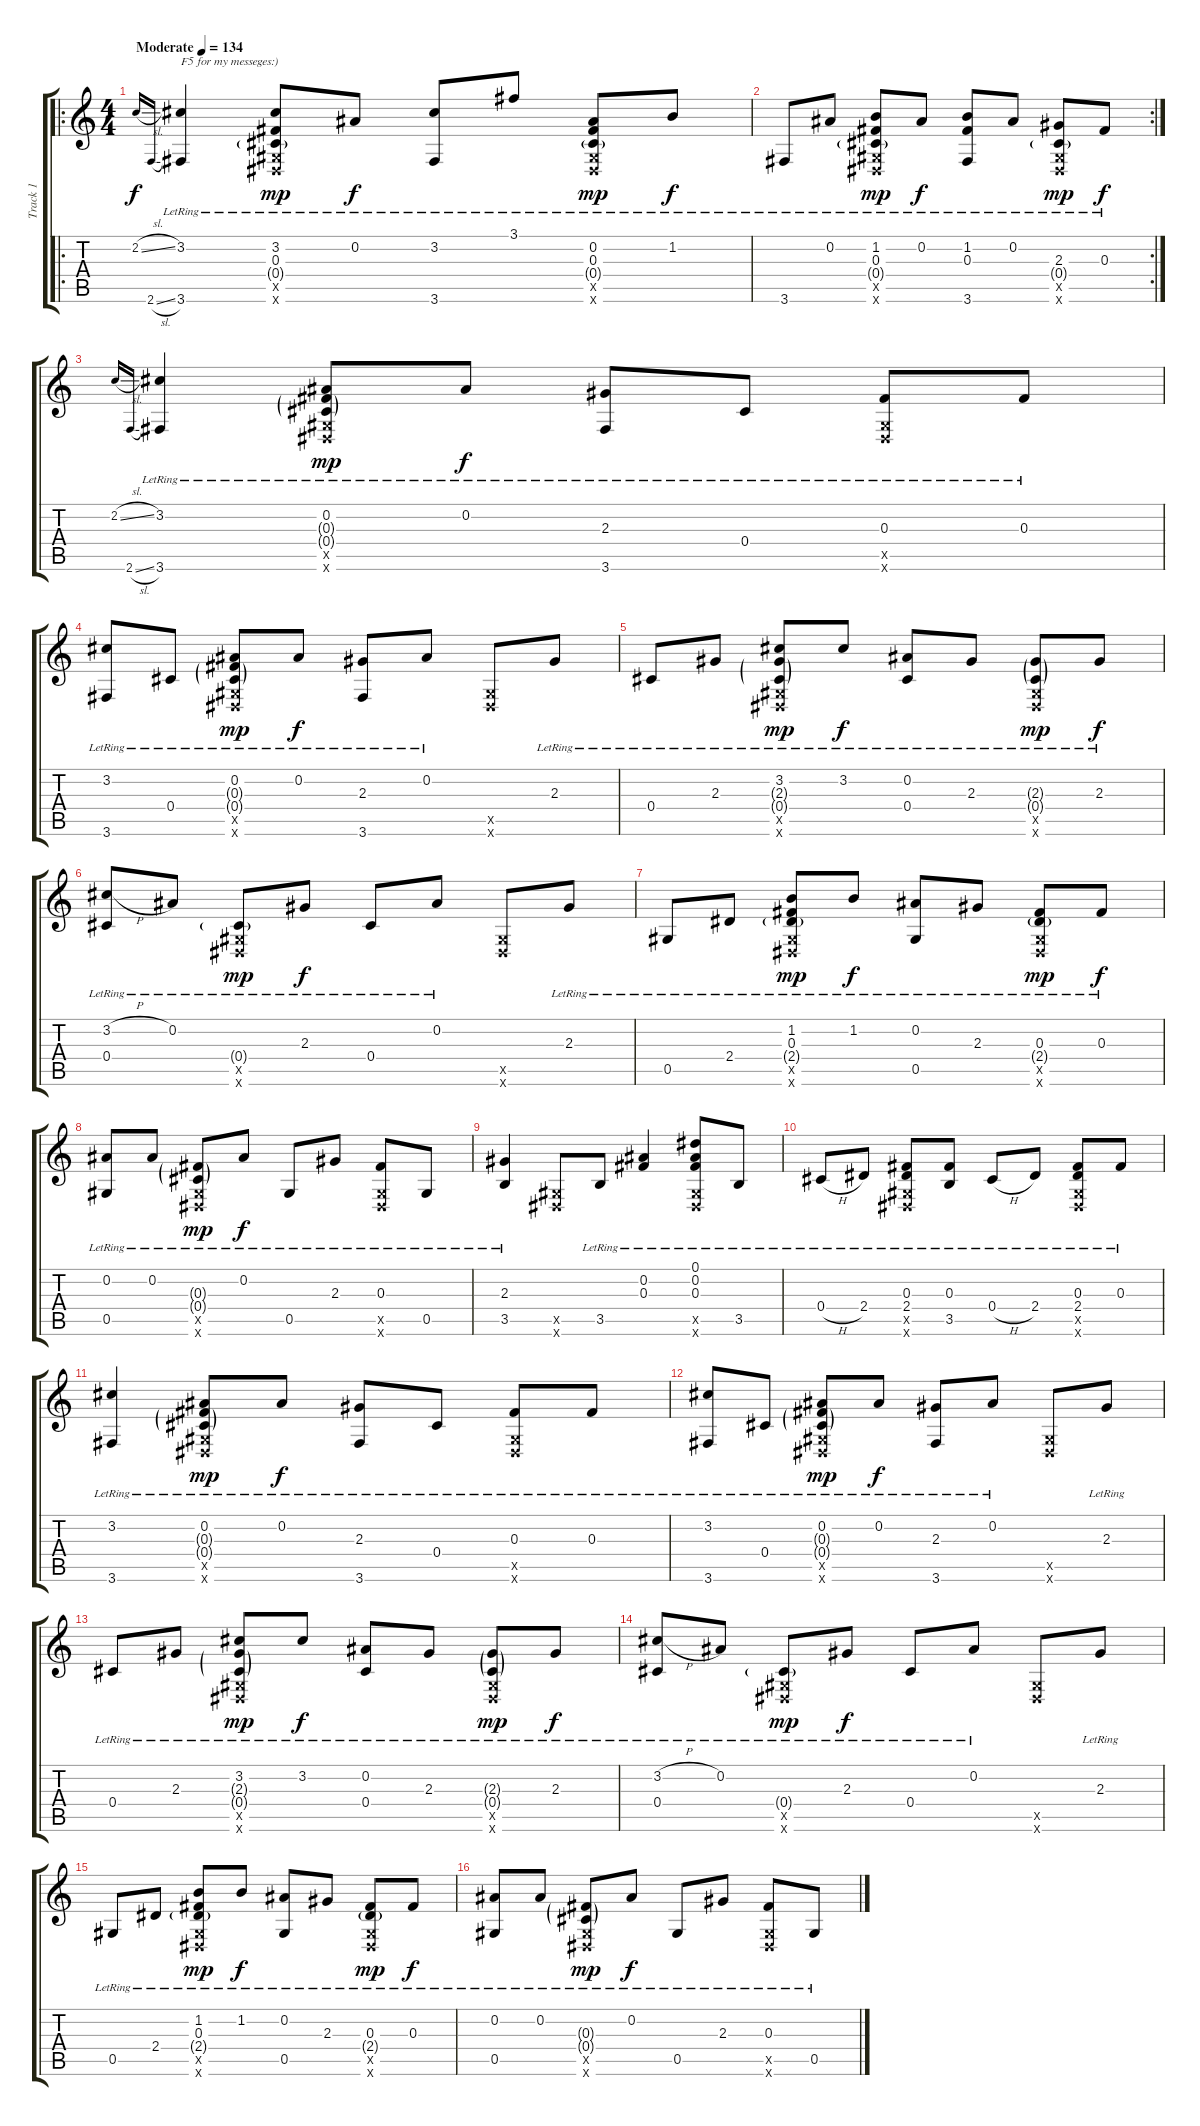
\track ("Track 1" "Track 1") {instrument acousticguitarsteel}
\staff {score tabs}
\tuning (Eb4 Bb3 Gb3 Db3 Ab2 Eb2) {hide}
\ro
\ts (4 4)
\tempo (134 "Moderate")
\clef g2
\ks c
2.2{sl}.16{gr onbeat dy f instrument acousticguitarsteel} 2.6{sl}.16{gr onbeat} (3.2{lr} 3.6{lr}).4{txt "F5 for my messeges:)"} (3.2{lr} 0.3{lr} 0.4{g lr} 0.5{x} 0.6{x}).8{dy mp} 0.2{lr}.8{dy f} (3.2{lr} 3.6{lr}).8 3.1{lr}.8 (0.2{lr} 0.3{lr} 0.4{g lr} 0.5{x} 0.6{x}).8{dy mp} 1.2{lr}.8{dy f} |
\rc 2
3.6{lr}.8 0.2{lr}.8 (1.2{lr} 0.3{lr} 0.4{g lr} 0.5{x} 0.6{x}).8{dy mp} 0.2{lr}.8{dy f} (1.2{lr} 0.3{lr} 3.6{lr}).8 0.2{lr}.8 (2.3{lr} 0.4{g lr} 0.5{x} 0.6{x}).8{dy mp} 0.3{lr}.8{dy f} |
2.2{sl}.16{gr onbeat} 2.6{sl}.16{gr onbeat} (3.2{lr} 3.6{lr}).4 (0.2{lr} 0.3{g lr} 0.4{g lr} 0.5{x} 0.6{x}).8{dy mp} 0.2{lr}.8{dy f} (2.3{lr} 3.6{lr}).8 0.4{lr}.8 (0.3{lr} 0.5{x} 0.6{x}).8 0.3{lr}.8 |
(3.2{lr} 3.6{lr}).8 0.4{lr}.8 (0.2{lr} 0.3{g lr} 0.4{g lr} 0.5{x} 0.6{x}).8{dy mp} 0.2{lr}.8{dy f} (2.3{lr} 3.6{lr}).8 0.2{lr}.8 (0.5{x} 0.6{x}).8 2.3{lr}.8 |
0.4{lr}.8 2.3{lr}.8 (3.2{lr} 2.3{g lr} 0.4{g lr} 0.5{x} 0.6{x}).8{dy mp} 3.2{lr}.8{dy f} (0.2{lr} 0.4{lr}).8 2.3{lr}.8 (2.3{g lr} 0.4{g lr} 0.5{x} 0.6{x}).8{dy mp} 2.3{lr}.8{dy f} |
(3.2{h lr} 0.4{lr}).8 0.2{lr}.8 (0.4{g lr} 0.5{x} 0.6{x}).8{dy mp} 2.3{lr}.8{dy f} 0.4{lr}.8 0.2{lr}.8 (0.5{x} 0.6{x}).8 2.3{lr}.8 |
0.5{lr}.8 2.4{lr}.8 (1.2{lr} 0.3{lr} 2.4{g lr} 0.5{x} 0.6{x}).8{dy mp} 1.2{lr}.8{dy f} (0.2{lr} 0.5{lr}).8 2.3{lr}.8 (0.3{lr} 2.4{g lr} 0.5{x} 0.6{x}).8{dy mp} 0.3{lr}.8{dy f} |
(0.2{lr} 0.5{lr}).8 0.2{lr}.8 (0.3{g lr} 0.4{g lr} 0.5{x} 0.6{x}).8{dy mp} 0.2{lr}.8{dy f} 0.5{lr}.8 2.3{lr}.8 (0.3{lr} 0.5{x} 0.6{x}).8 0.5{lr}.8 |
(2.3{lr} 3.5{lr}).4 (0.5{x} 0.6{x}).8 3.5{lr}.8 (0.2{lr} 0.3{lr}).4 (0.1{lr} 0.2{lr} 0.3{lr} 0.5{x} 0.6{x}).8 3.5{lr}.8 |
0.4{h lr}.8 2.4{lr}.8 (0.3{lr} 2.4{lr} 0.5{x} 0.6{x}).8 (0.3{lr} 3.5{lr}).8 0.4{h lr}.8 2.4{lr}.8 (0.3{lr} 2.4{lr} 0.5{x} 0.6{x}).8 0.3{lr}.8 |
(3.2{lr} 3.6{lr}).4 (0.2{lr} 0.3{g lr} 0.4{g lr} 0.5{x} 0.6{x}).8{dy mp} 0.2{lr}.8{dy f} (2.3{lr} 3.6{lr}).8 0.4{lr}.8 (0.3{lr} 0.5{x} 0.6{x}).8 0.3{lr}.8 |
(3.2{lr} 3.6{lr}).8 0.4{lr}.8 (0.2{lr} 0.3{g lr} 0.4{g lr} 0.5{x} 0.6{x}).8{dy mp} 0.2{lr}.8{dy f} (2.3{lr} 3.6{lr}).8 0.2{lr}.8 (0.5{x} 0.6{x}).8 2.3{lr}.8 |
0.4{lr}.8 2.3{lr}.8 (3.2{lr} 2.3{g lr} 0.4{g lr} 0.5{x} 0.6{x}).8{dy mp} 3.2{lr}.8{dy f} (0.2{lr} 0.4{lr}).8 2.3{lr}.8 (2.3{g lr} 0.4{g lr} 0.5{x} 0.6{x}).8{dy mp} 2.3{lr}.8{dy f} |
(3.2{h lr} 0.4{lr}).8 0.2{lr}.8 (0.4{g lr} 0.5{x} 0.6{x}).8{dy mp} 2.3{lr}.8{dy f} 0.4{lr}.8 0.2{lr}.8 (0.5{x} 0.6{x}).8 2.3{lr}.8 |
0.5{lr}.8 2.4{lr}.8 (1.2{lr} 0.3{lr} 2.4{g lr} 0.5{x} 0.6{x}).8{dy mp} 1.2{lr}.8{dy f} (0.2{lr} 0.5{lr}).8 2.3{lr}.8 (0.3{lr} 2.4{g lr} 0.5{x} 0.6{x}).8{dy mp} 0.3{lr}.8{dy f} |
(0.2{lr} 0.5{lr}).8 0.2{lr}.8 (0.3{g lr} 0.4{g lr} 0.5{x} 0.6{x}).8{dy mp} 0.2{lr}.8{dy f} 0.5{lr}.8 2.3{lr}.8 (0.3{lr} 0.5{x} 0.6{x}).8 0.5{lr}.8
